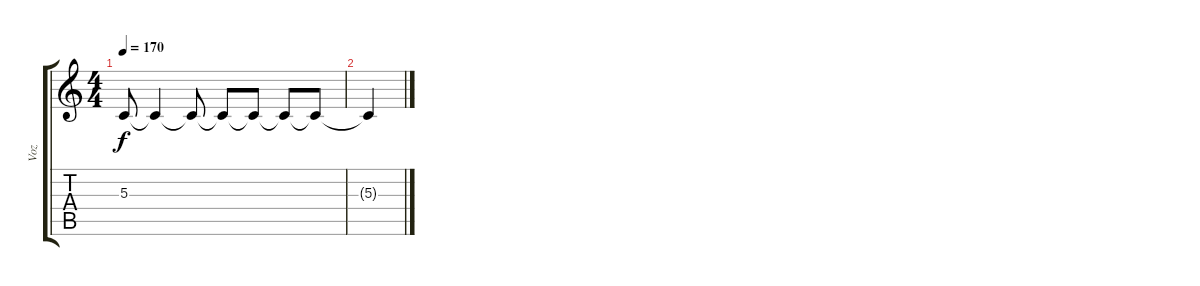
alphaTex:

\track ("Voz" "Voz") {instrument sopranosax}
\staff {score tabs}
\tuning (E4 B3 G3 D3 A2 E2) {hide}
\ts (4 4)
\tempo 170
\clef g2
\ks c
5.3{t}.8{dy f volume 8} 5.3{t}.4 5.3{t}.8 5.3{t}.8{volume 7} 5.3{t}.8 5.3{t}.8{volume 6} 5.3{t}.8 |
5.3{t}.4{volume 4}
